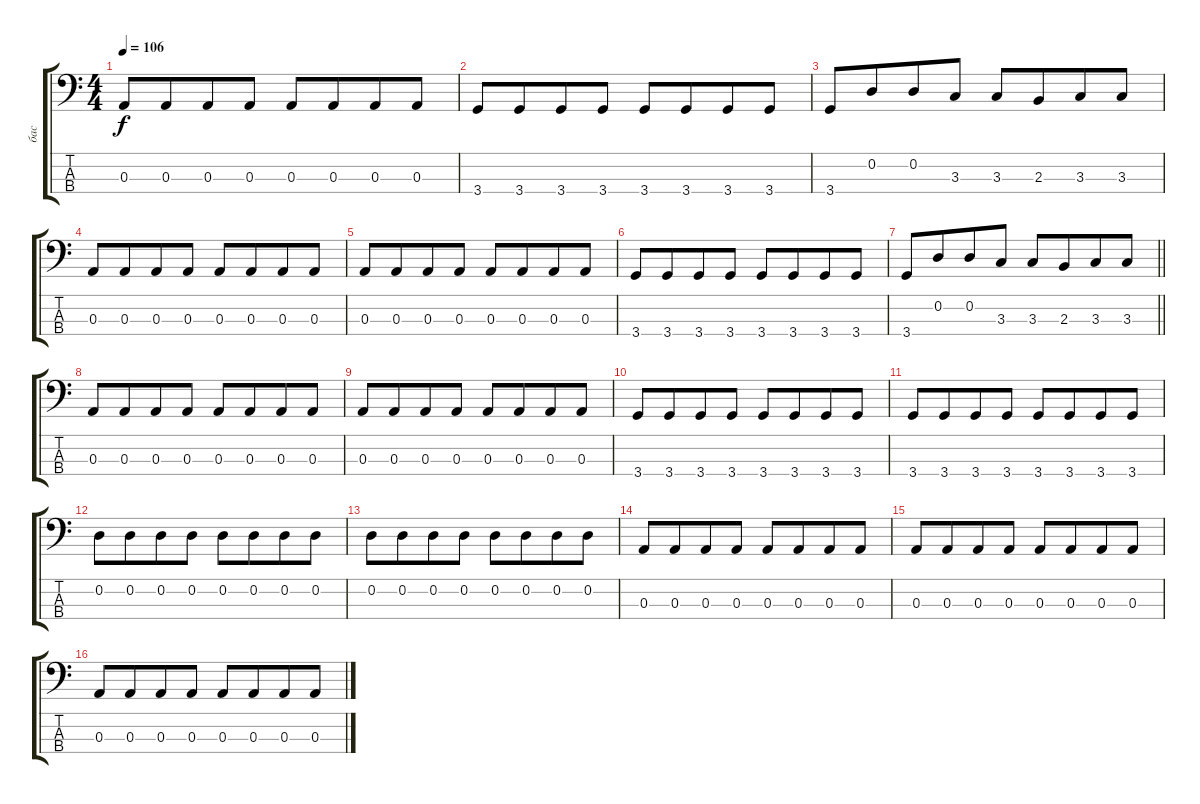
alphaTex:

\track ("бас" "бас") {instrument electricbassfinger}
\staff {score tabs}
\tuning (G2 D2 A1 E1) {hide}
\ts (4 4)
\tempo 106
\clef f4
\ks aminor
0.3.8{dy f} 0.3.8{beam merge} 0.3.8 0.3.8 0.3.8 0.3.8{beam merge} 0.3.8 0.3.8 |
3.4.8 3.4.8{beam merge} 3.4.8 3.4.8 3.4.8 3.4.8{beam merge} 3.4.8 3.4.8 |
3.4.8 0.2.8{beam merge} 0.2.8 3.3.8 3.3.8 2.3.8{beam merge} 3.3.8 3.3.8 |
0.3.8 0.3.8{beam merge} 0.3.8 0.3.8 0.3.8 0.3.8{beam merge} 0.3.8 0.3.8 |
0.3.8 0.3.8{beam merge} 0.3.8 0.3.8 0.3.8 0.3.8{beam merge} 0.3.8 0.3.8 |
3.4.8 3.4.8{beam merge} 3.4.8 3.4.8 3.4.8 3.4.8{beam merge} 3.4.8 3.4.8 |
\barLineRight lightlight
3.4.8 0.2.8{beam merge} 0.2.8 3.3.8 3.3.8 2.3.8{beam merge} 3.3.8 3.3.8 |
\section ("" "")
0.3.8 0.3.8{beam merge} 0.3.8 0.3.8 0.3.8 0.3.8{beam merge} 0.3.8 0.3.8 |
0.3.8 0.3.8{beam merge} 0.3.8 0.3.8 0.3.8 0.3.8{beam merge} 0.3.8 0.3.8 |
3.4.8 3.4.8{beam merge} 3.4.8 3.4.8 3.4.8 3.4.8{beam merge} 3.4.8 3.4.8 |
3.4.8 3.4.8{beam merge} 3.4.8 3.4.8 3.4.8 3.4.8{beam merge} 3.4.8 3.4.8 |
0.2.8 0.2.8{beam merge} 0.2.8 0.2.8 0.2.8 0.2.8{beam merge} 0.2.8 0.2.8 |
0.2.8 0.2.8{beam merge} 0.2.8 0.2.8 0.2.8 0.2.8{beam merge} 0.2.8 0.2.8 |
0.3.8 0.3.8{beam merge} 0.3.8 0.3.8 0.3.8 0.3.8{beam merge} 0.3.8 0.3.8 |
0.3.8 0.3.8{beam merge} 0.3.8 0.3.8 0.3.8 0.3.8{beam merge} 0.3.8 0.3.8 |
0.3.8 0.3.8{beam merge} 0.3.8 0.3.8 0.3.8 0.3.8{beam merge} 0.3.8 0.3.8
